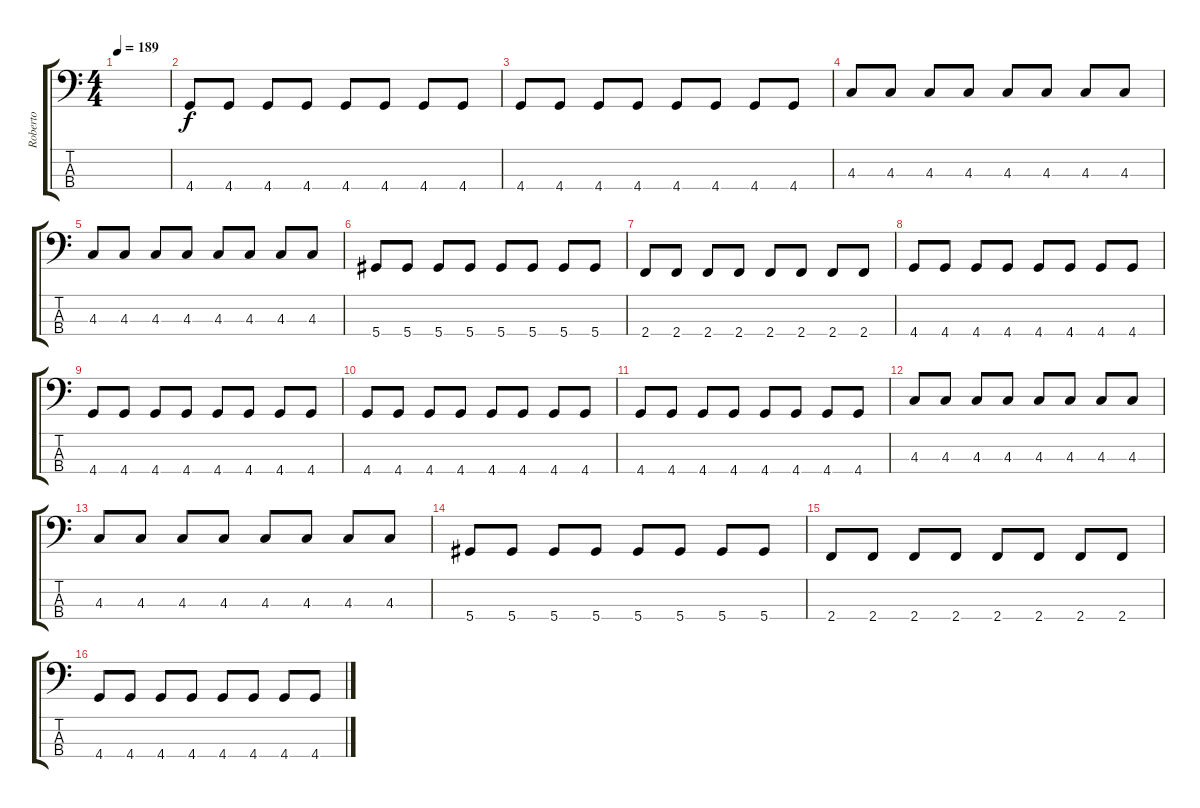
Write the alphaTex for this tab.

\track ("Roberto" "Roberto") {instrument electricbassfinger}
\staff {score tabs}
\tuning (Gb2 Db2 Ab1 Eb1) {hide}
\ts (4 4)
\tempo 189
\clef f4
\ks c
|
4.4.8 4.4.8 4.4.8 4.4.8 4.4.8 4.4.8 4.4.8 4.4.8 |
4.4.8 4.4.8 4.4.8 4.4.8 4.4.8 4.4.8 4.4.8 4.4.8 |
4.3.8 4.3.8 4.3.8 4.3.8 4.3.8 4.3.8 4.3.8 4.3.8 |
4.3.8 4.3.8 4.3.8 4.3.8 4.3.8 4.3.8 4.3.8 4.3.8 |
5.4.8 5.4.8 5.4.8 5.4.8 5.4.8 5.4.8 5.4.8 5.4.8 |
2.4.8 2.4.8 2.4.8 2.4.8 2.4.8 2.4.8 2.4.8 2.4.8 |
4.4.8 4.4.8 4.4.8 4.4.8 4.4.8 4.4.8 4.4.8 4.4.8 |
4.4.8 4.4.8 4.4.8 4.4.8 4.4.8 4.4.8 4.4.8 4.4.8 |
4.4.8 4.4.8 4.4.8 4.4.8 4.4.8 4.4.8 4.4.8 4.4.8 |
4.4.8 4.4.8 4.4.8 4.4.8 4.4.8 4.4.8 4.4.8 4.4.8 |
4.3.8 4.3.8 4.3.8 4.3.8 4.3.8 4.3.8 4.3.8 4.3.8 |
4.3.8 4.3.8 4.3.8 4.3.8 4.3.8 4.3.8 4.3.8 4.3.8 |
5.4.8 5.4.8 5.4.8 5.4.8 5.4.8 5.4.8 5.4.8 5.4.8 |
2.4.8 2.4.8 2.4.8 2.4.8 2.4.8 2.4.8 2.4.8 2.4.8 |
4.4.8 4.4.8 4.4.8 4.4.8 4.4.8 4.4.8 4.4.8 4.4.8
